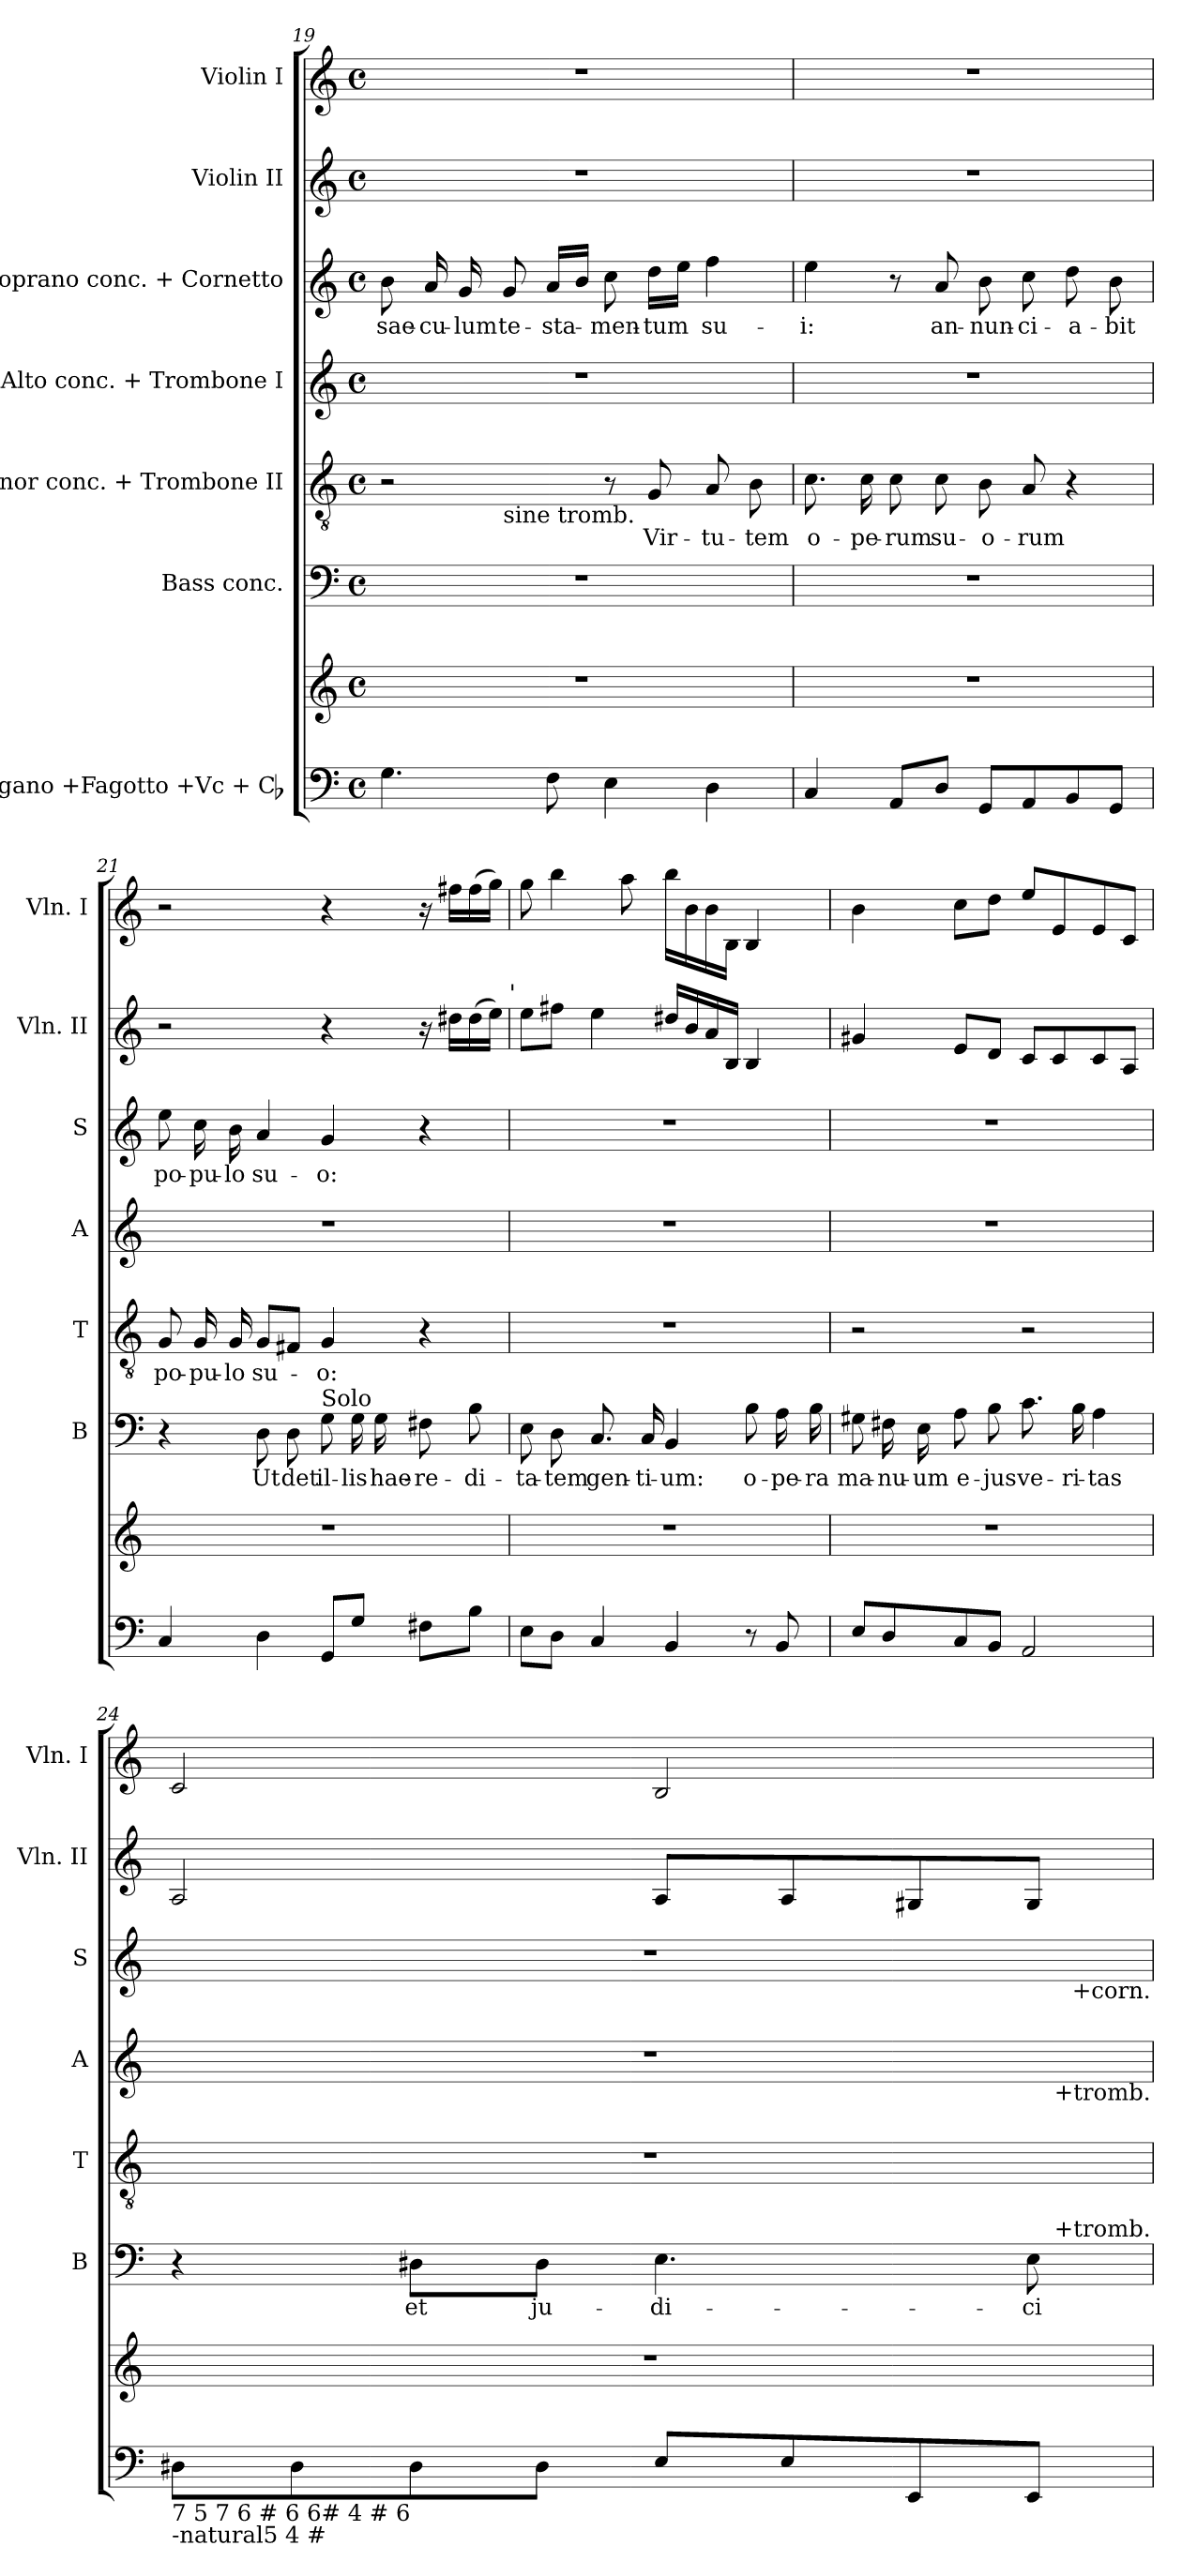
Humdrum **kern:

**kern	**kern	**kern	**text	**kern	**text	**kern	**kern	**text	**kern	**kern
*part7	*part7	*part6	*part6	*part5	*part5	*part4	*part3	*part3	*part2	*part1
*staff8	*staff7	*staff6	*staff6	*staff5	*staff5	*staff4	*staff3	*staff3	*staff2	*staff1
*I"Organo +Fagotto +Vc + Cb	*	*I"Bass conc.	*	*I"Tenor conc.  + Trombone II	*	*I"Alto conc.  + Trombone I	*I"Soprano conc. + Cornetto	*	*I"Violin II	*I"Violin I
*	*	*I'B	*	*I'T	*	*I'A	*I'S	*	*I'Vln. II	*I'Vln. I
*clefF4	*clefG2	*clefF4	*	*clefGv2	*	*clefG2	*clefG2	*	*clefG2	*clefG2
*k[]	*k[]	*k[]	*	*k[]	*	*k[]	*k[]	*	*k[]	*k[]
*C:	*C:	*C:	*	*C:	*	*C:	*C:	*	*C:	*C:
*M4/4	*M4/4	*M4/4	*	*M4/4	*	*M4/4	*M4/4	*	*M4/4	*M4/4
*met(c)	*met(c)	*met(c)	*	*met(c)	*	*met(c)	*met(c)	*	*met(c)	*met(c)
=19	=19	=19	=19	=19	=19	=19	=19	=19	=19	=19
*	*	*	*	*^	*	*	*	*	*	*
4.G\	1r	1r	.	2r	4ryy	.	1r	8b\	sae-	1r	1r
.	.	.	.	.	.	.	.	16a/	-cu-	.	.
.	.	.	.	.	.	.	.	16g/	-lum	.	.
!	!	!	!	!	!LO:TX:b:t=sine tromb.	!	!	!	!	!	!
.	.	.	.	.	2.ryy	.	.	8g/	te-	.	.
8F\	.	.	.	.	.	.	.	16a/LL	-sta-	.	.
.	.	.	.	.	.	.	.	16b/JJ	.	.	.
4E\	.	.	.	8r	.	.	.	8cc\	-men-	.	.
.	.	.	.	8G/	.	Vir-	.	16dd\LL	-tum	.	.
.	.	.	.	.	.	.	.	16ee\JJ	.	.	.
4D\	.	.	.	8A/	.	-tu-	.	4ff\	su-	.	.
.	.	.	.	8B\	.	-tem	.	.	.	.	.
!	!	!	!	!LO:TX:a:t=Solo	!	!	!	!	!	!	!
*	*	*	*	*v	*v	*	*	*	*	*	*
!!LO:LB:g=z
=20	=20	=20	=20	=20	=20	=20	=20	=20	=20	=20
4C/	1r	1r	.	8.c\	o-	1r	4ee\	-i:	1r	1r
.	.	.	.	16c\	-pe-	.	.	.	.	.
8AA/L	.	.	.	8c\	-rum	.	8r	.	.	.
8D/J	.	.	.	8c\	su-	.	8a/	an-	.	.
8GG/L	.	.	.	8B\	-o-	.	8b\	-nun-	.	.
8AA/	.	.	.	8A/	-rum	.	8cc\	-ci-	.	.
8BB/	.	.	.	4r	.	.	8dd\	-a-	.	.
8GG/J	.	.	.	.	.	.	8b\	-bit	.	.
=21	=21	=21	=21	=21	=21	=21	=21	=21	=21	=21
4C/	1r	4r	.	8G/	po-	1r	8ee\	po-	2r	2r
.	.	.	.	16G/	-pu-	.	16cc\	-pu-	.	.
.	.	.	.	16G/	-lo	.	16b\	-lo	.	.
4D\	.	8D\	Ut	8G/L	su-	.	4a/	su-	.	.
.	.	8D\	det	8F#X/J	.	.	.	.	.	.
!	!	!LO:TX:a:t=Solo	!	!	!	!	!	!	!	!
8GG/L	.	8G\	il-	4G/	-o:	.	4g/	-o:	4r	4r
8G/J	.	16G\	-lis	.	.	.	.	.	.	.
.	.	16G\	hae-	.	.	.	.	.	.	.
8F#X\L	.	8F#X\	-re-	4r	.	.	4r	.	16r	16r
.	.	.	.	.	.	.	.	.	16dd#X\LL	16ff#X\LL
8B\J	.	8B\	-di-	.	.	.	.	.	(16dd#\	(16ff#\
.	.	.	.	.	.	.	.	.	16ee\JJ)	16gg\JJ)
!	!	!	!	!	!	!	!	!	!LO:TX:a:t='	!
=22	=22	=22	=22	=22	=22	=22	=22	=22	=22	=22
8E\L	1r	8E\	-ta-	1r	.	1r	1r	.	8ee\L	8gg\
8D\J	.	8D\	-tem	.	.	.	.	.	8ff#X\J	4bb\
4C/	.	8.C/	gen-	.	.	.	.	.	4ee\	.
.	.	.	.	.	.	.	.	.	.	8aa\
.	.	16C/	-ti-	.	.	.	.	.	.	.
4BB/	.	4BB/	-um:	.	.	.	.	.	16dd#X/LL	16bb\LL
.	.	.	.	.	.	.	.	.	16b/	16b\
.	.	.	.	.	.	.	.	.	16a/	16b\
.	.	.	.	.	.	.	.	.	16B/JJ	16B\JJ
8r	.	8B\	o-	.	.	.	.	.	4B/	4B/
8BB/	.	16A\	-pe-	.	.	.	.	.	.	.
.	.	16B\	-ra	.	.	.	.	.	.	.
=23	=23	=23	=23	=23	=23	=23	=23	=23	=23	=23
8E/L	1r	8G#X\	ma-	2r	.	1r	1r	.	4g#X/	4b\
8D/	.	16F#X\	-nu-	.	.	.	.	.	.	.
.	.	16E\	-um	.	.	.	.	.	.	.
8C/	.	8A\	e-	.	.	.	.	.	8e/L	8cc\L
8BB/J	.	8B\	-jus	.	.	.	.	.	8d/J	8dd\J
2AA/	.	8.c\	ve-	2r	.	.	.	.	8c/L	8ee/L
.	.	.	.	.	.	.	.	.	8c/	8e/
.	.	16B\	-ri-	.	.	.	.	.	.	.
.	.	4A\	-tas	.	.	.	.	.	8c/	8e/
.	.	.	.	.	.	.	.	.	8A/J	8c/J
!!LO:PB:g=z
=24	=24	=24	=24	=24	=24	=24	=24	=24	=24	=24
!LO:TX:b:t=7                     5                                                 7 6        #    6    6#       4    #                             6\n-natural5                   4    #	!	!	!	!	!	!	!	!	!	!
8D#X\L	1r	4r	.	1r	.	1r	1r	.	2A/	2c/
8D#\	.	.	.	.	.	.	.	.	.	.
8D#\	.	8D#X\L	et	.	.	.	.	.	.	.
8D#\J	.	8D#\J	ju-	.	.	.	.	.	.	.
8E/L	.	4.E\	-di-	.	.	.	.	.	8A/L	2B/
8E/	.	.	.	.	.	.	.	.	8A/	.
8EE/	.	.	.	.	.	.	.	.	8G#X/	.
8EE/J	.	8E\	-ci-	.	.	.	.	.	8G#/J	.
!	!	!	!	!	!	!	!LO:TX:b:t=+corn.	!	!	!
!	!	!	!	!	!	!LO:TX:b:t=+tromb.	!	!	!	!
!	!	!LO:TX:a:t=+tromb.	!	!	!	!	!	!	!	!
=	=	=	=	=	=	=	=	=	=	=
*-	*-	*-	*-	*-	*-	*-	*-	*-	*-	*-
